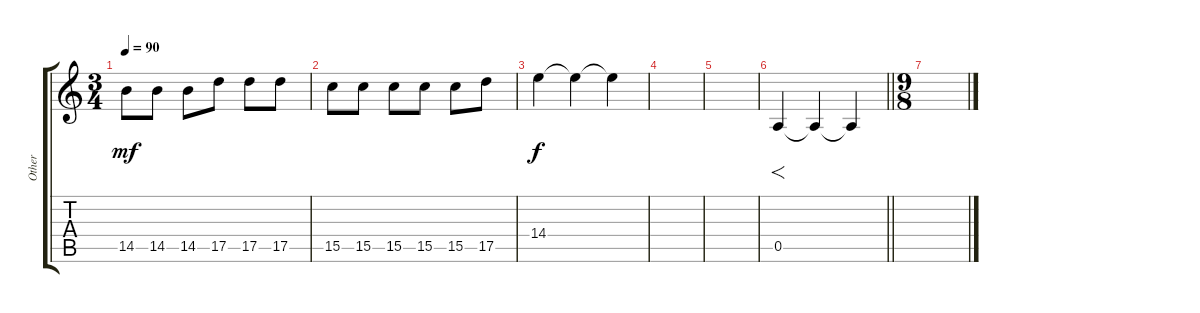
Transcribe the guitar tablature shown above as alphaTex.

\track ("Other" "Other") {instrument electricguitarclean}
\staff {score tabs}
\tuning (E4 B3 G3 D3 A2 D2) {hide}
\ts (3 4)
\tempo 90
\clef g2
\ks c
14.5.8{dy mf} 14.5.8 14.5.8 17.5.8 17.5.8 17.5.8 |
15.5.8 15.5.8 15.5.8 15.5.8 15.5.8 17.5.8 |
14.4.4{dy f balance 8} 14.4{t}.4 14.4{t}.4 |
|
|
\barLineRight lightlight
0.5.4{f instrument electricguitarclean} 0.5{t}.4 0.5{t}.4 |
\ts (9 8)
\section ("" "")
